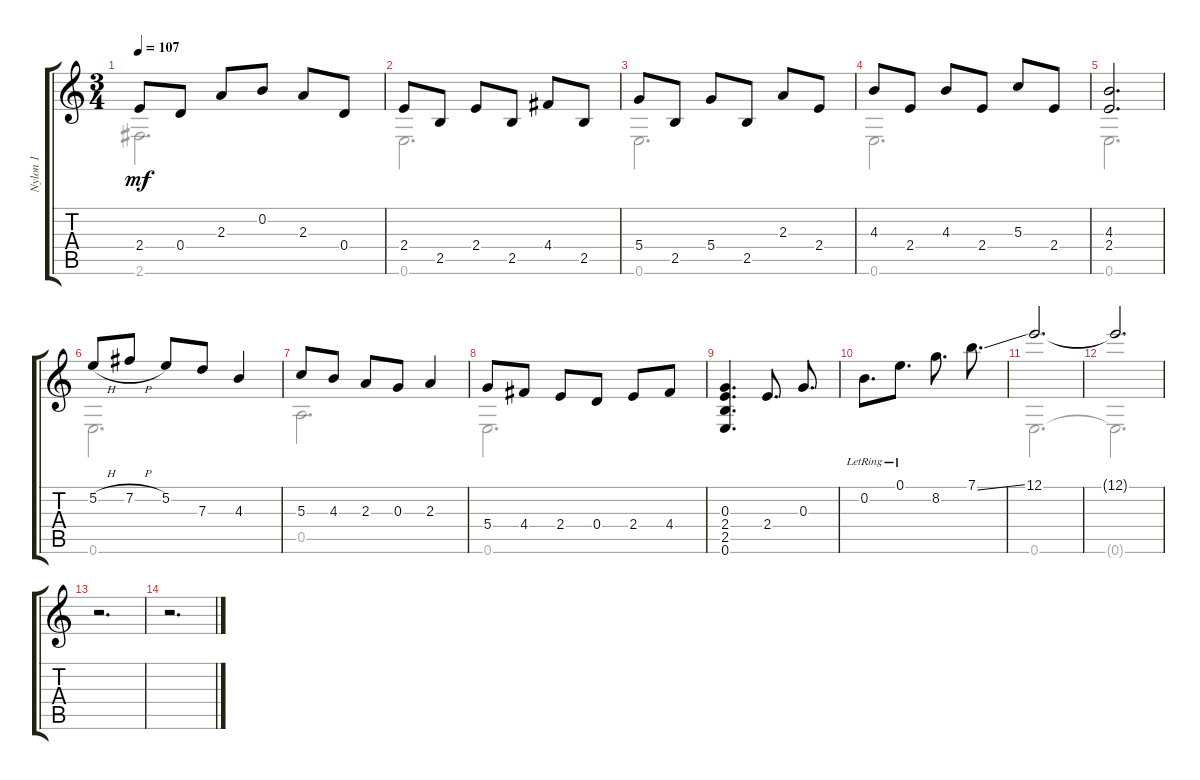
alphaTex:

\track ("Nylon 1" "Nylon 1") {instrument acousticguitarsteel}
\staff {score tabs}
\tuning (E4 B3 G3 D3 A2 E2) {hide}
\voice
\ts (3 4)
\tempo 107
\clef g2
\ks c
2.4{t}.8{dy mf} 0.4.8 2.3.8 0.2.8 2.3.8 0.4.8 |
2.4.8 2.5.8 2.4.8 2.5.8 4.4.8 2.5.8 |
5.4.8 2.5.8 5.4.8 2.5.8 2.3.8 2.4.8 |
4.3.8 2.4.8 4.3.8 2.4.8 5.3.8 2.4.8 |
(4.3 2.4).2{d} |
5.2{h}.8 7.2{h}.8 5.2.8 7.3.8 4.3.4 |
5.3.8 4.3.8 2.3.8 0.3.8 2.3.4 |
5.4.8 4.4.8 2.4.8 0.4.8 2.4.8 4.4.8 |
(0.3 2.4 2.5 0.6).4{d} 2.4.8{d} 0.3.8{d} |
0.2{lr}.8{d} 0.1{lr}.8{d} 8.2.8{d} 7.1{ss}.8{d} |
12.1.2{d} |
12.1{t}.2{d} |
r.2{d} |
r.2{d}
\voice
\clef g2
\ottava regular
\simile none
\ks c
2.6.2{d dy mf} |
0.6.2{d} |
0.6.2{d} |
0.6.2{d} |
0.6.2{d} |
0.6.2{d} |
0.5.2{d} |
0.6.2{d} |
|
|
0.6.2{d} |
0.6{t}.2{d} |
|
